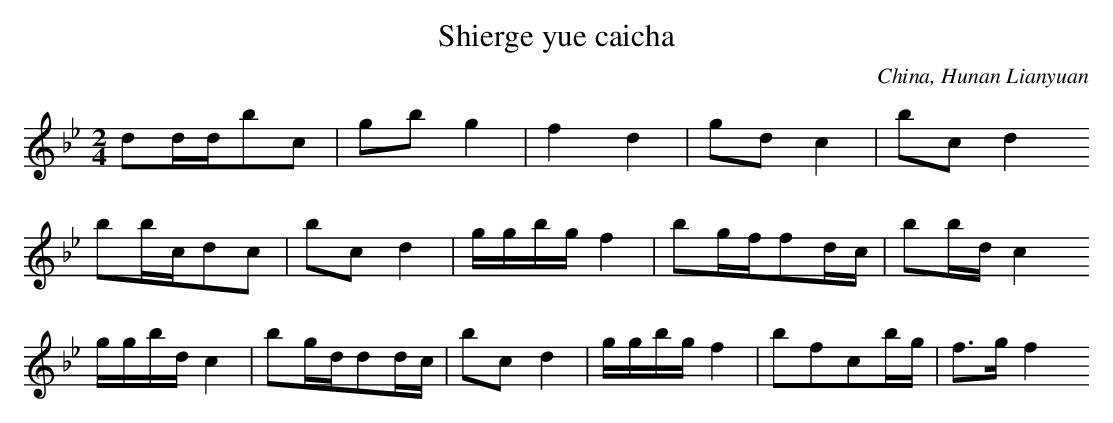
X:1
T: Shierge yue caicha
O: China, Hunan Lianyuan
M: 2/4
L: 1/16
K: Bb
d2ddb2c2 | g2b2g4 | f4d4 | g2d2c4 | b2c2d4
b2bcd2c2 | b2c2d4 | ggbgf4 | b2gff2dc | b2bdc4
ggbdc4 | b2gdd2dc | b2c2d4 | ggbgf4 | b2f2c2bg | f3gf4
